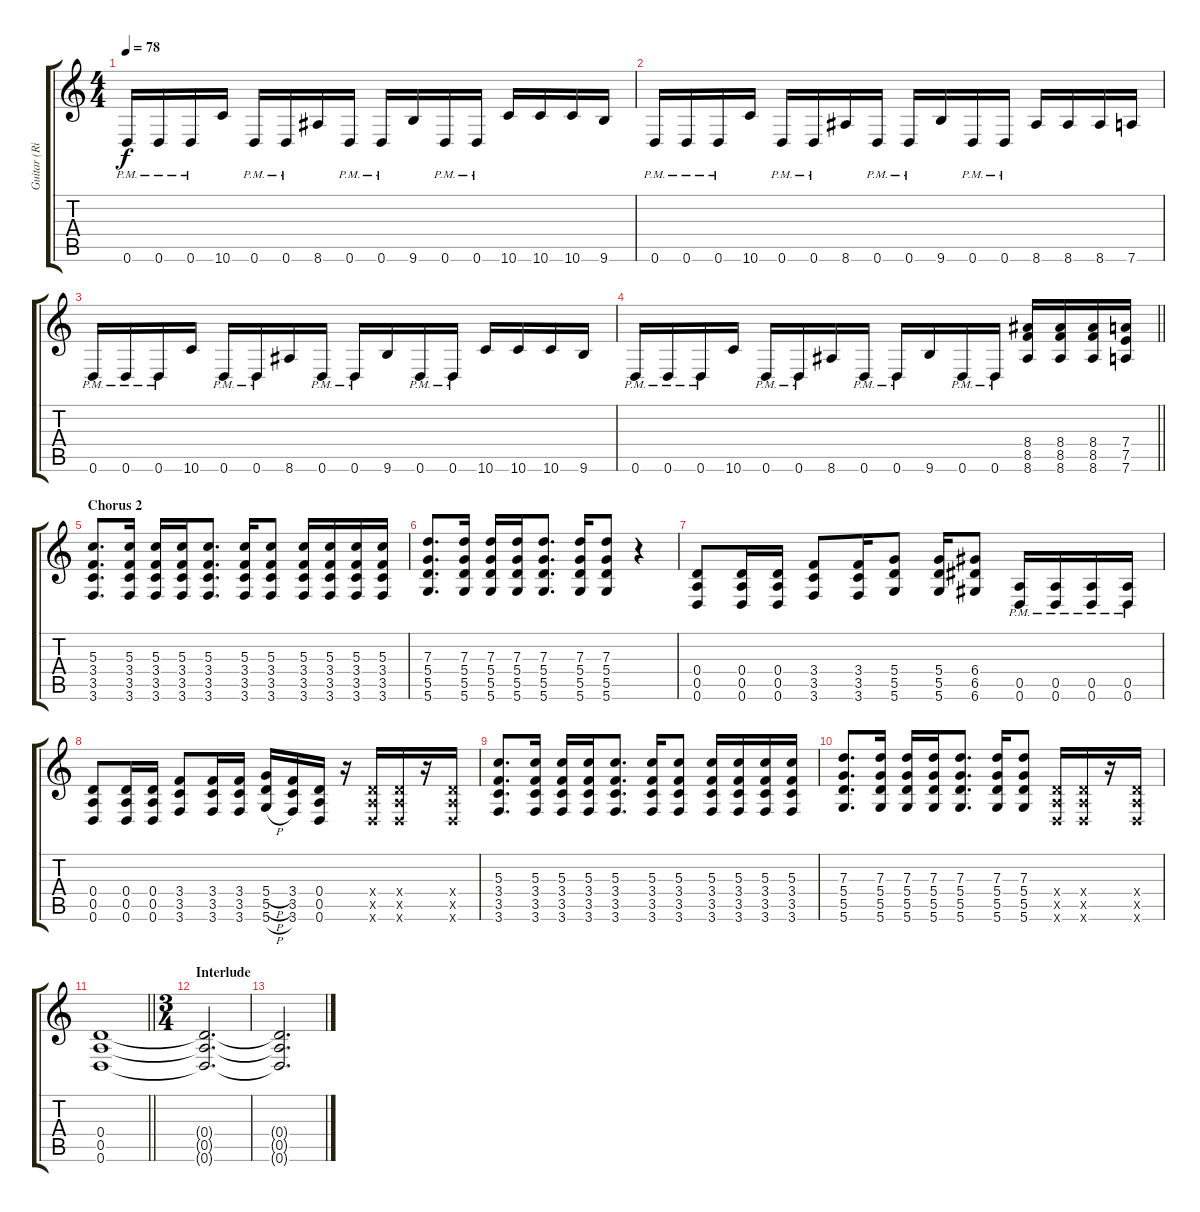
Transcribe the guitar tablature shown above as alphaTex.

\track ("Guitar (Right)" "Guitar (Ri") {instrument distortionguitar}
\staff {score tabs}
\tuning (E4 B3 G3 D3 A2 D2) {hide}
\ts (4 4)
\tempo 78
\clef g2
\ks c
0.6{pm}.16{dy f} 0.6{pm}.16 0.6{pm}.16 10.6.16 0.6{pm}.16 0.6{pm}.16 8.6.16 0.6{pm}.16 0.6{pm}.16 9.6.16 0.6{pm}.16 0.6{pm}.16 10.6.16 10.6.16 10.6.16 9.6.16 |
0.6{pm}.16 0.6{pm}.16 0.6{pm}.16 10.6.16 0.6{pm}.16 0.6{pm}.16 8.6.16 0.6{pm}.16 0.6{pm}.16 9.6.16 0.6{pm}.16 0.6{pm}.16 8.6.16 8.6.16 8.6.16 7.6.16 |
0.6{pm}.16 0.6{pm}.16 0.6{pm}.16 10.6.16 0.6{pm}.16 0.6{pm}.16 8.6.16 0.6{pm}.16 0.6{pm}.16 9.6.16 0.6{pm}.16 0.6{pm}.16 10.6.16 10.6.16 10.6.16 9.6.16 |
\barLineRight lightlight
0.6{pm}.16 0.6{pm}.16 0.6{pm}.16 10.6.16 0.6{pm}.16 0.6{pm}.16 8.6.16 0.6{pm}.16 0.6{pm}.16 9.6.16 0.6{pm}.16 0.6{pm}.16 (8.4 8.5 8.6).16 (8.4 8.5 8.6).16 (8.4 8.5 8.6).16 (7.4 7.5 7.6).16 |
\section ("" "Chorus 2")
(5.3 3.4 3.5 3.6).8{d} (5.3 3.4 3.5 3.6).16 (5.3 3.4 3.5 3.6).16 (5.3 3.4 3.5 3.6).16 (5.3 3.4 3.5 3.6).8{d} (5.3 3.4 3.5 3.6).16 (5.3 3.4 3.5 3.6).8 (5.3 3.4 3.5 3.6).16 (5.3 3.4 3.5 3.6).16 (5.3 3.4 3.5 3.6).16 (5.3 3.4 3.5 3.6).16 |
(7.3 5.4 5.5 5.6).8{d} (7.3 5.4 5.5 5.6).16 (7.3 5.4 5.5 5.6).16 (7.3 5.4 5.5 5.6).16 (7.3 5.4 5.5 5.6).8{d} (7.3 5.4 5.5 5.6).16 (7.3 5.4 5.5 5.6).8 r.4 |
(0.4 0.5 0.6).8 (0.4 0.5 0.6).16 (0.4 0.5 0.6).16 (3.4 3.5 3.6).8 (3.4 3.5 3.6).16 (5.4 5.5 5.6).8 (5.4 5.5 5.6).16 (6.4 6.5 6.6).8 (0.5{pm} 0.6{pm}).16 (0.5{pm} 0.6{pm}).16 (0.5{pm} 0.6{pm}).16 (0.5{pm} 0.6{pm}).16 |
(0.4 0.5 0.6).8 (0.4 0.5 0.6).16 (0.4 0.5 0.6).16 (3.4 3.5 3.6).8 (3.4 3.5 3.6).16 (3.4 3.5 3.6).16 (5.4{h} 5.5{h} 5.6{h}).16 (3.4 3.5 3.6).16 (0.4 0.5 0.6).16 r.16 (0.4{x} 0.5{x} 0.6{x}).16 (0.4{x} 0.5{x} 0.6{x}).16 r.16 (0.4{x} 0.5{x} 0.6{x}).16 |
(5.3 3.4 3.5 3.6).8{d} (5.3 3.4 3.5 3.6).16 (5.3 3.4 3.5 3.6).16 (5.3 3.4 3.5 3.6).16 (5.3 3.4 3.5 3.6).8{d} (5.3 3.4 3.5 3.6).16 (5.3 3.4 3.5 3.6).8 (5.3 3.4 3.5 3.6).16 (5.3 3.4 3.5 3.6).16 (5.3 3.4 3.5 3.6).16 (5.3 3.4 3.5 3.6).16 |
(7.3 5.4 5.5 5.6).8{d} (7.3 5.4 5.5 5.6).16 (7.3 5.4 5.5 5.6).16 (7.3 5.4 5.5 5.6).16 (7.3 5.4 5.5 5.6).8{d} (7.3 5.4 5.5 5.6).16 (7.3 5.4 5.5 5.6).8 (0.4{x} 0.5{x} 0.6{x}).16 (0.4{x} 0.5{x} 0.6{x}).16 r.16 (0.4{x} 0.5{x} 0.6{x}).16 |
\barLineRight lightlight
(0.4 0.5 0.6).1 |
\ts (3 4)
\section ("" "Interlude")
(0.4{t} 0.5{t} 0.6{t}).2{d volume 0} |
(0.4{t} 0.5{t} 0.6{t}).2{d}
